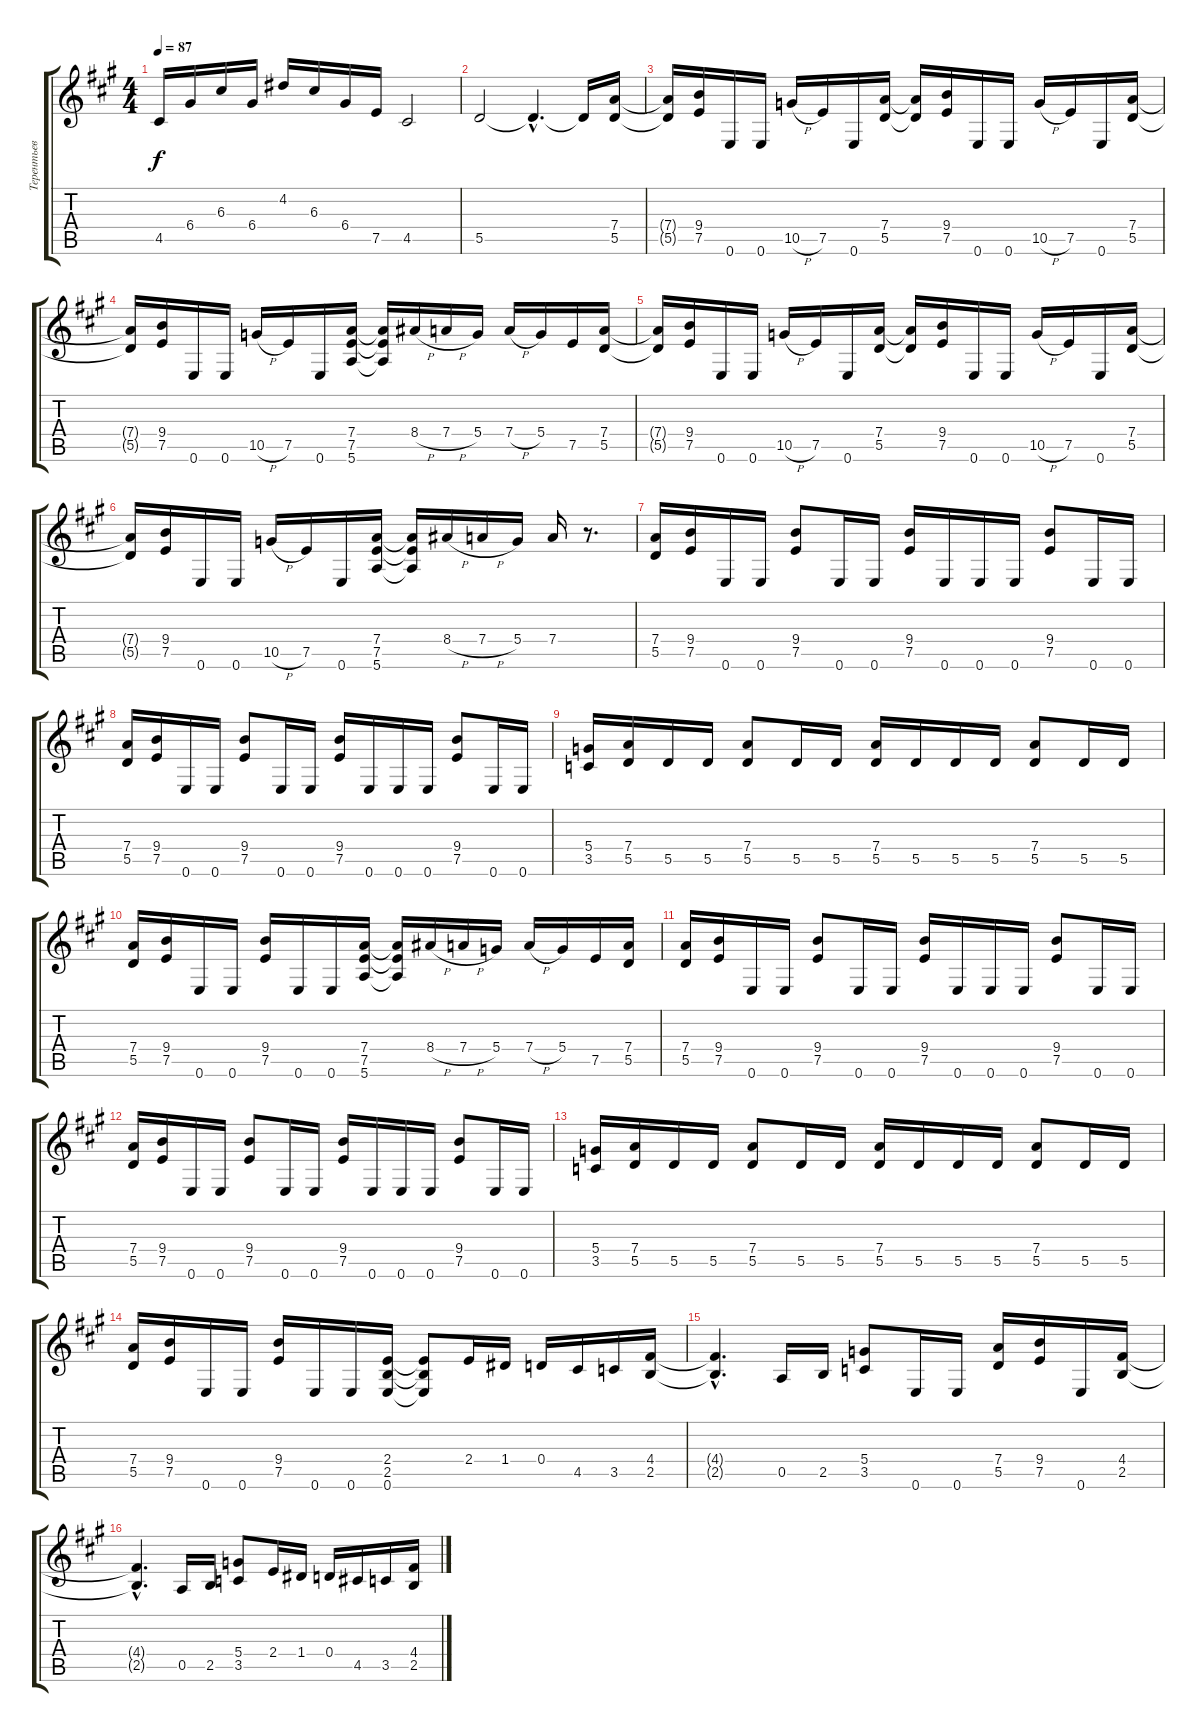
\track ("Терентьев" "Терентьев") {instrument distortionguitar}
\staff {score tabs}
\tuning (E4 B3 G3 D3 A2 E2) {hide}
\ts (4 4)
\tempo 87
\clef g2
\ks a
4.5.16{dy f} 6.4.16 6.3.16 6.4.16 4.2.16 6.3.16 6.4.16 7.5.16 4.5.2 |
5.5.2 5.5{hac t}.4{d} 5.5{t}.16 (7.4 5.5).16 |
(7.4{t} 5.5{t}).16 (9.4 7.5).16 0.6.16 0.6.16 10.5{h}.16 7.5.16 0.6.16 (7.4 5.5).16 (7.4{t} 5.5{t}).16 (9.4 7.5).16 0.6.16 0.6.16 10.5{h}.16 7.5.16 0.6.16 (7.4 5.5).16 |
(7.4{t} 5.5{t}).16 (9.4 7.5).16 0.6.16 0.6.16 10.5{h}.16 7.5.16 0.6.16 (7.4 7.5 5.6).16 (7.4{t} 7.5{t} 5.6{t}).16 8.4{h}.16 7.4{h}.16 5.4.16 7.4{h}.16 5.4.16 7.5.16 (7.4 5.5).16 |
(7.4{t} 5.5{t}).16 (9.4 7.5).16 0.6.16 0.6.16 10.5{h}.16 7.5.16 0.6.16 (7.4 5.5).16 (7.4{t} 5.5{t}).16 (9.4 7.5).16 0.6.16 0.6.16 10.5{h}.16 7.5.16 0.6.16 (7.4 5.5).16 |
(7.4{t} 5.5{t}).16 (9.4 7.5).16 0.6.16 0.6.16 10.5{h}.16 7.5.16 0.6.16 (7.4 7.5 5.6).16 (7.4{t} 7.5{t} 5.6{t}).16 8.4{h}.16 7.4{h}.16 5.4.16 7.4.16 r.8{d} |
(7.4 5.5).16 (9.4 7.5).16 0.6.16 0.6.16 (9.4 7.5).8 0.6.16 0.6.16 (9.4 7.5).16 0.6.16 0.6.16 0.6.16 (9.4 7.5).8 0.6.16 0.6.16 |
(7.4 5.5).16 (9.4 7.5).16 0.6.16 0.6.16 (9.4 7.5).8 0.6.16 0.6.16 (9.4 7.5).16 0.6.16 0.6.16 0.6.16 (9.4 7.5).8 0.6.16 0.6.16 |
(5.4 3.5).16 (7.4 5.5).16 5.5.16 5.5.16 (7.4 5.5).8 5.5.16 5.5.16 (7.4 5.5).16 5.5.16 5.5.16 5.5.16 (7.4 5.5).8 5.5.16 5.5.16 |
(7.4 5.5).16 (9.4 7.5).16 0.6.16 0.6.16 (9.4 7.5).16 0.6.16 0.6.16 (7.4 7.5 5.6).16 (7.4{t} 7.5{t} 5.6{t}).16 8.4{h}.16 7.4{h}.16 5.4.16 7.4{h}.16 5.4.16 7.5.16 (7.4 5.5).16 |
(7.4 5.5).16 (9.4 7.5).16 0.6.16 0.6.16 (9.4 7.5).8 0.6.16 0.6.16 (9.4 7.5).16 0.6.16 0.6.16 0.6.16 (9.4 7.5).8 0.6.16 0.6.16 |
(7.4 5.5).16 (9.4 7.5).16 0.6.16 0.6.16 (9.4 7.5).8 0.6.16 0.6.16 (9.4 7.5).16 0.6.16 0.6.16 0.6.16 (9.4 7.5).8 0.6.16 0.6.16 |
(5.4 3.5).16 (7.4 5.5).16 5.5.16 5.5.16 (7.4 5.5).8 5.5.16 5.5.16 (7.4 5.5).16 5.5.16 5.5.16 5.5.16 (7.4 5.5).8 5.5.16 5.5.16 |
(7.4 5.5).16 (9.4 7.5).16 0.6.16 0.6.16 (9.4 7.5).16 0.6.16 0.6.16 (2.4 2.5 0.6).16 (2.4{t} 2.5{t} 0.6{t}).8 2.4.16 1.4.16 0.4.16 4.5.16 3.5.16 (4.4 2.5).16 |
(4.4{hac t} 2.5{hac t}).4{d} 0.5.16 2.5.16 (5.4 3.5).8 0.6.16 0.6.16 (7.4 5.5).16 (9.4 7.5).16 0.6.16 (4.4 2.5).16 |
(4.4{hac t} 2.5{hac t}).4{d} 0.5.16 2.5.16 (5.4 3.5).8 2.4.16 1.4.16 0.4.16 4.5.16 3.5.16 (4.4 2.5).16
